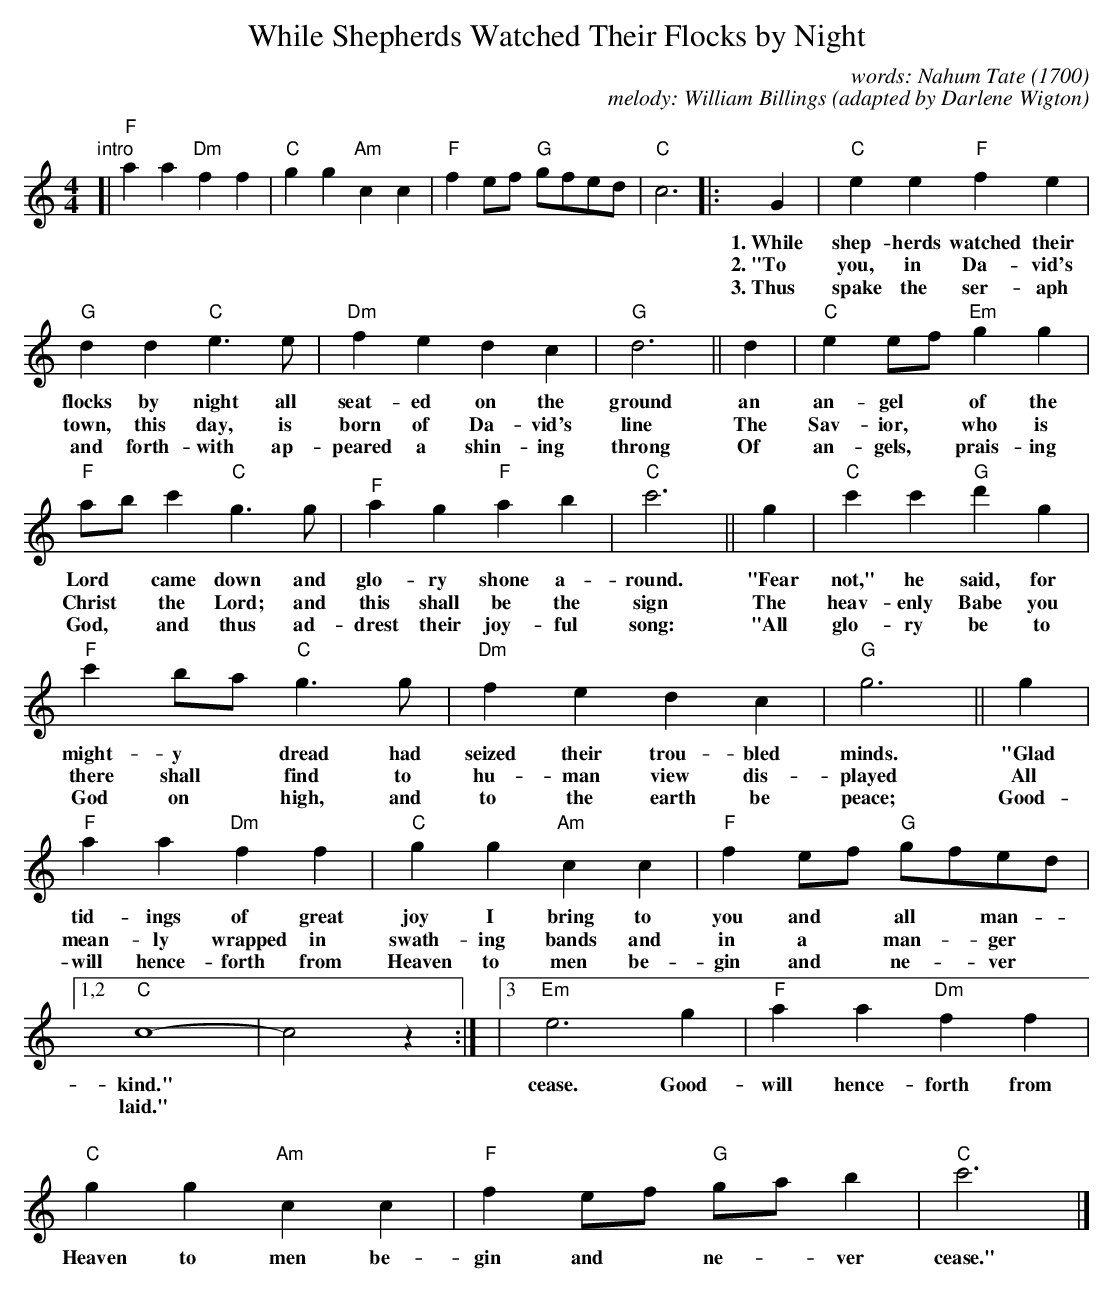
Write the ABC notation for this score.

X:1
T: While Shepherds Watched Their Flocks by Night
C: words: Nahum Tate (1700)
C: melody: William Billings
O: adapted by Darlene Wigton
M: 4/4
L: 1/8
K: C
"intro"[|\
"F"a2a2 "Dm"f2f2 | "C"g2g2 "Am"c2c2 | "F"f2ef "G"gfed | "C"c6
|: G2 | "C"e2e2 "F"f2e2 | "G"d2d2 "C"e3e | "Dm"f2e2 d2c2 | "G"d6
w:1.~While shep-herds watched their flocks by night all seat-ed on the ground
w:2.~"To you, in Da-vid's town, this day, is born of Da-vid's line
w:3.~Thus spake the ser-aph and forth-with ap-peared a shin-ing throng
|| d2 | "C"e2ef "Em"g2g2 | "F"abc'2 "C"g3g | "^F"a2g2 "F"a2b2 | "C"c'6
w:an an-gel* of the   Lord* came down   and glo-ry shone a-round.
w:The Sav-ior,* who is Christ* the Lord; and this shall be the sign
w:Of an-gels,* prais-ing God,* and thus ad-drest their joy-ful song:
|| g2 | "C"c'2c'2 "G"d'2g2 | "F"c'2ba "C"g3g | "Dm"f2e2 d2c2 | "G"g6
w:"Fear not," he said, for might-y* dread   had seized their trou-bled minds.
w:The heav-enly Babe you there shall* find to hu-man view dis-played
w: "All glo-ry be to God on* high, and to the earth be peace;
|| g2 | "F"a2a2 "Dm"f2f2 | "C"g2g2 "Am"c2c2 | "F"f2ef "G"gfed |[1,2 "C"c8- | c4 z2 :|
w:"Glad tid-ings of great joy I bring to you and* all* man-*kind."
w:All mean-ly wrapped in swath-ing bands and in a* man-*ger* laid."
w:Good-will hence-forth from Heaven to men be-gin and* ne-*ver* ~
|[3 "Em"e6 g2 | "F"a2a2 "Dm"f2f2 | "C"g2g2 "Am"c2c2 | "F"f2ef "G"gab2 | "C"c'6 |]
w:cease. Good-will hence-forth from Heaven to men be-gin and* ne-*ver cease."
